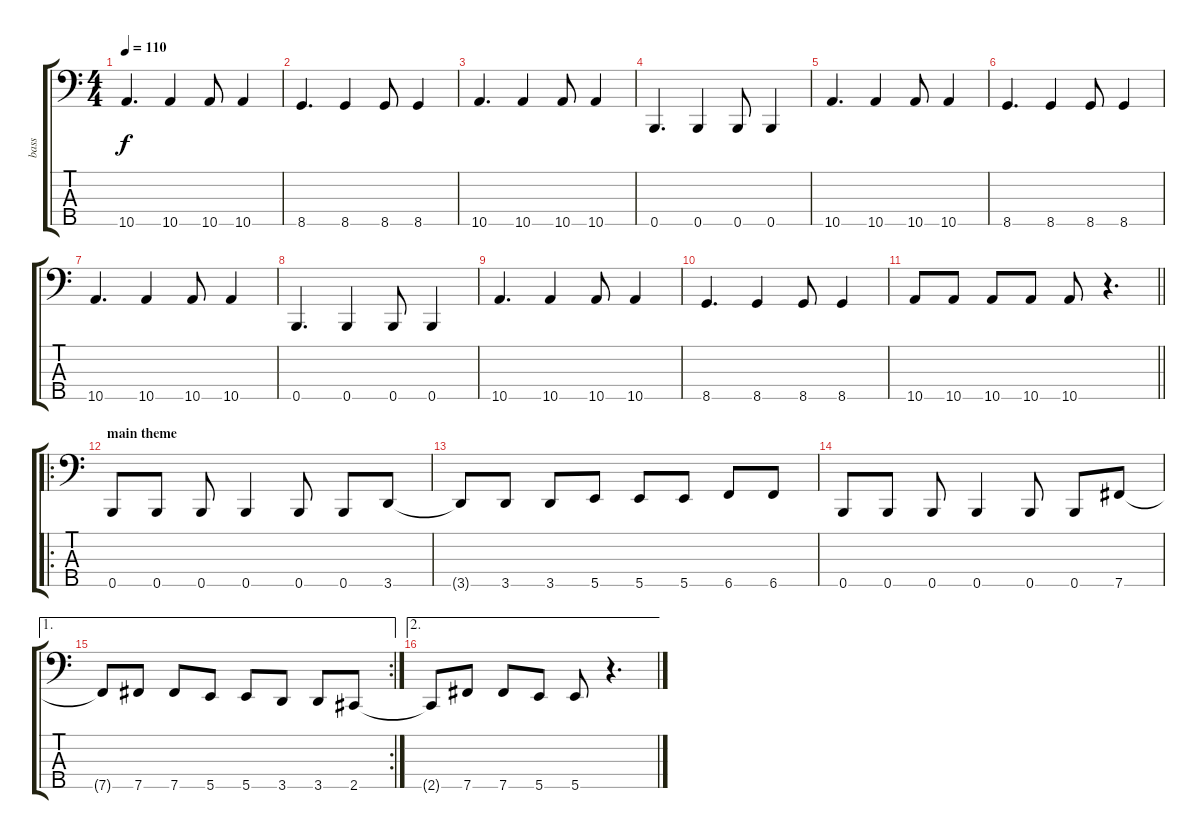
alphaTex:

\track ("bass" "bass") {instrument electricbasspick}
\staff {score tabs}
\tuning (G2 D2 A1 E1 B0) {hide}
\ts (4 4)
\tempo 110
\clef f4
\ks c
10.5.4{d dy f} 10.5.4 10.5.8 10.5.4 |
8.5.4{d} 8.5.4 8.5.8 8.5.4 |
10.5.4{d} 10.5.4 10.5.8 10.5.4 |
0.5.4{d} 0.5.4 0.5.8 0.5.4 |
10.5.4{d} 10.5.4 10.5.8 10.5.4 |
8.5.4{d} 8.5.4 8.5.8 8.5.4 |
10.5.4{d} 10.5.4 10.5.8 10.5.4 |
0.5.4{d} 0.5.4 0.5.8 0.5.4 |
10.5.4{d} 10.5.4 10.5.8 10.5.4 |
8.5.4{d} 8.5.4 8.5.8 8.5.4 |
\barLineRight lightlight
10.5.8 10.5.8 10.5.8 10.5.8 10.5.8 r.4{d} |
\ro
\section ("" "main theme")
0.5.8 0.5.8 0.5.8 0.5.4 0.5.8 0.5.8 3.5.8 |
3.5{t}.8 3.5.8 3.5.8 5.5.8 5.5.8 5.5.8 6.5.8 6.5.8 |
0.5.8 0.5.8 0.5.8 0.5.4 0.5.8 0.5.8 7.5.8 |
\ae 1
\rc 2
7.5{t}.8 7.5.8 7.5.8 5.5.8 5.5.8 3.5.8 3.5.8 2.5.8 |
\ae 2
2.5{t}.8 7.5.8 7.5.8 5.5.8 5.5.8 r.4{d}
